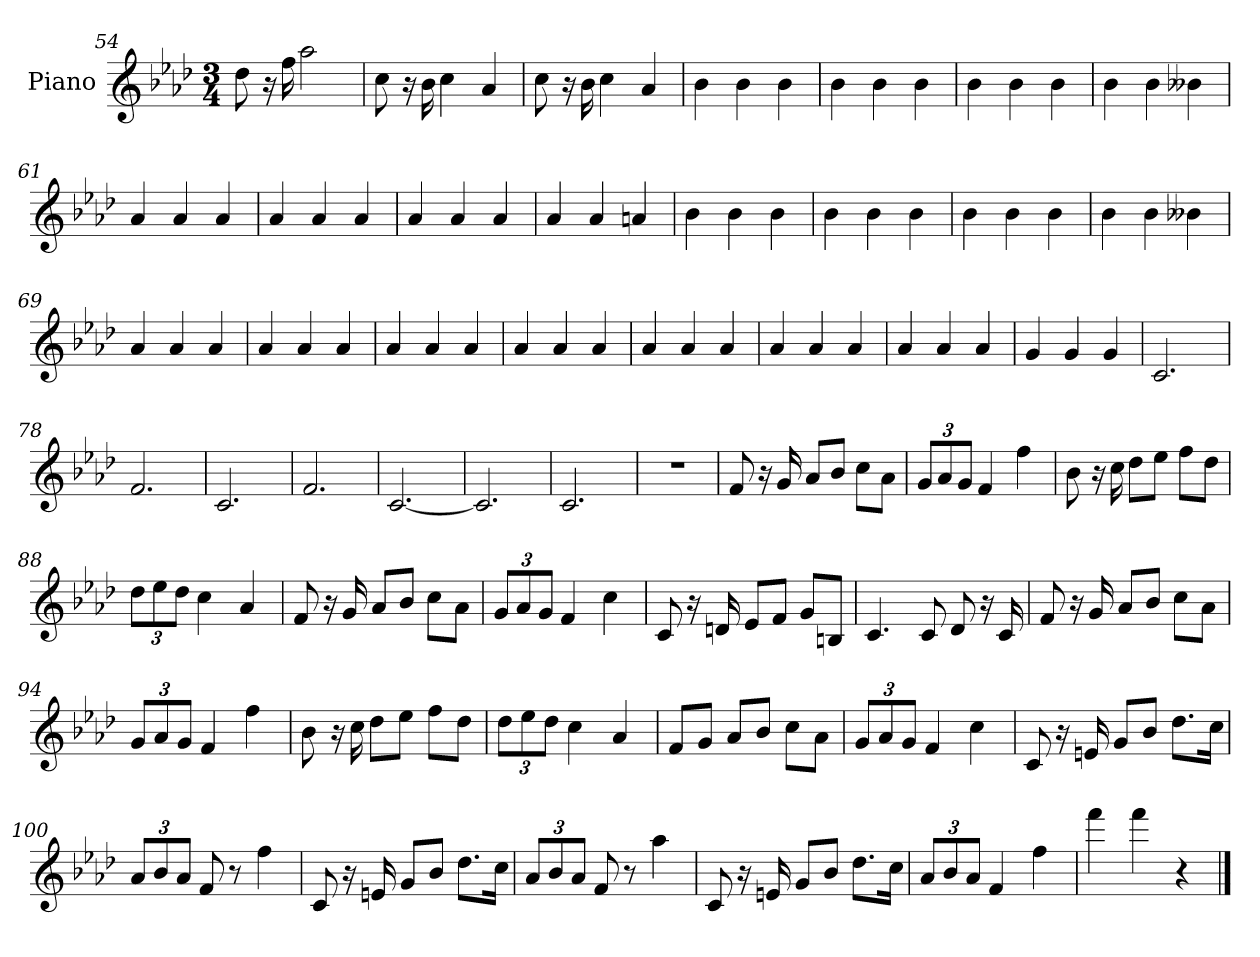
**kern
*part1
*staff1
*I"Piano
*I'Pno
*clefG2
*k[b-e-a-d-]
*f:
*M3/4
=54
8dd-
16r
16ff
2aa-
=55
8cc
16r
16b-
4cc
4a-
=56
8cc
16r
16b-
4cc
4a-
=57
4b-
4b-
4b-
=58
4b-
4b-
4b-
=59
4b-
4b-
4b-
=60
4b-
4b-
4b--X
=61
4a-
4a-
4a-
=62
4a-
4a-
4a-
=63
4a-
4a-
4a-
=64
4a-
4a-
4an
=65
4b-
4b-
4b-
=66
4b-
4b-
4b-
=67
4b-
4b-
4b-
=68
4b-
4b-
4b--X
=69
4a-
4a-
4a-
=70
4a-
4a-
4a-
=71
4a-
4a-
4a-
=72
4a-
4a-
4a-
=73
4a-
4a-
4a-
=74
4a-
4a-
4a-
=75
4a-
4a-
4a-
=76
4g
4g
4g
=77
2.c
=78
2.f
=79
2.c
=80
2.f
=81
[2.c
=82
2.c]
=83
2.c
=84
2.r
=85
8f
16r
16g
8a-/L
8b-/J
8cc\L
8a-\J
=86
12g/L
12a-/
12g/J
4f
4ff
=87
8b-
16r
16cc
8dd-\L
8ee-\J
8ff\L
8dd-\J
=88
12dd-\L
12ee-\
12dd-\J
4cc
4a-
=89
8f
16r
16g
8a-/L
8b-/J
8cc\L
8a-\J
=90
12g/L
12a-/
12g/J
4f
4cc
=91
8c
16r
16dn
8e-/L
8f/J
8g/L
8Bn/J
=92
4.c
8c
8d-
16r
16c
=93
8f
16r
16g
8a-/L
8b-/J
8cc\L
8a-\J
=94
12g/L
12a-/
12g/J
4f
4ff
=95
8b-
16r
16cc
8dd-\L
8ee-\J
8ff\L
8dd-\J
=96
12dd-\L
12ee-\
12dd-\J
4cc
4a-
=97
8f/L
8g/J
8a-/L
8b-/J
8cc\L
8a-\J
=98
12g/L
12a-/
12g/J
4f
4cc
=99
8c
16r
16en
8g/L
8b-/J
8.dd-\L
16cc\Jk
=100
12a-/L
12b-/
12a-/J
8f
8r
4ff
=101
8c
16r
16en
8g/L
8b-/J
8.dd-\L
16cc\Jk
=102
12a-/L
12b-/
12a-/J
8f
8r
4aa-
=103
8c
16r
16en
8g/L
8b-/J
8.dd-\L
16cc\Jk
=104
12a-/L
12b-/
12a-/J
4f
4ff
=105
4fff
4fff
4r
==
*-
